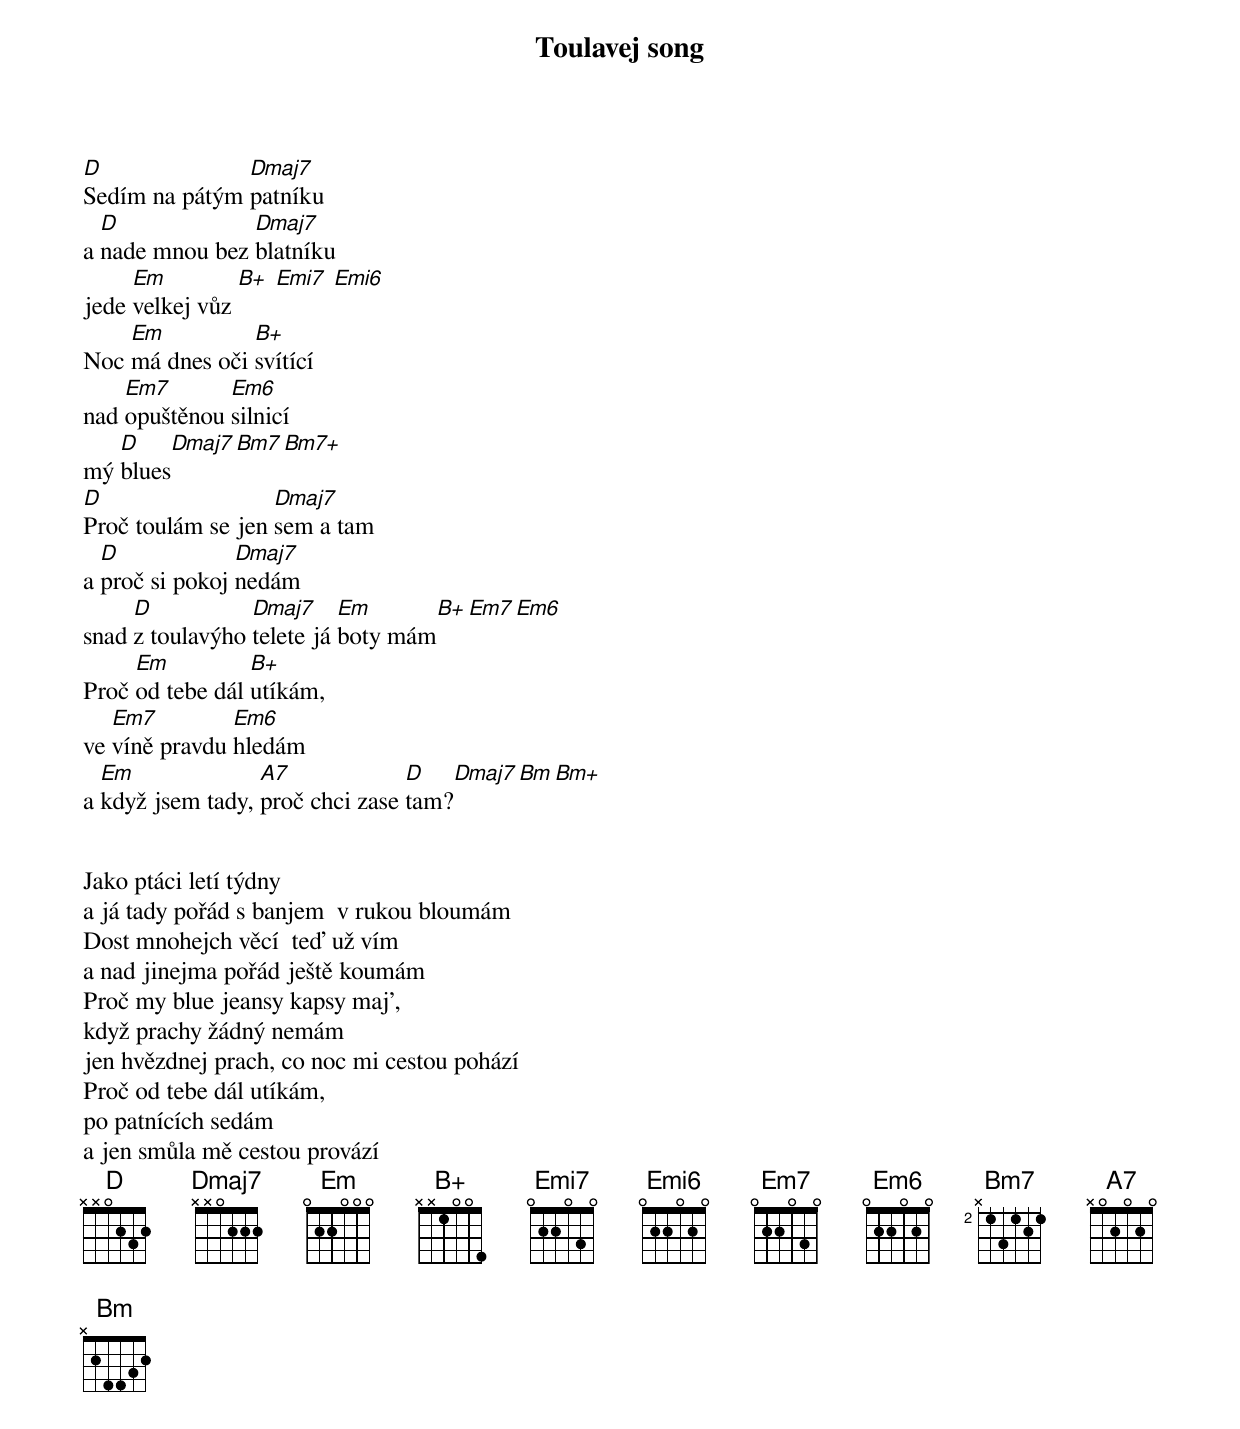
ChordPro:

{title: Toulavej song}


[D]Sedím na pátým [Dmaj7]patníku
a [D]nade mnou bez [Dmaj7]blatníku
jede [Em]velkej vůz [B+] [Emi7] [Emi6]
Noc [Em]má dnes oči [B+]svítící
nad [Em7]opuštěnou [Em6]silnicí
mý [D]blues[Dmaj7][Bm7][Bm7+]
[D]Proč toulám se jen [Dmaj7]sem a tam
a [D]proč si pokoj [Dmaj7]nedám
snad [D]z toulavýho [Dmaj7]telete já [Em]boty mám[B+][Em7][Em6]
Proč [Em]od tebe dál [B+]utíkám,
ve [Em7]víně pravdu [Em6]hledám
a [Em]když jsem tady, [A7]proč chci zase [D]tam?[Dmaj7][Bm][Bm+]


Jako ptáci letí týdny
a já tady pořád s banjem  v rukou bloumám
Dost mnohejch věcí  teď už vím
a nad jinejma pořád ještě koumám
Proč my blue jeansy kapsy maj',
když prachy žádný nemám
jen hvězdnej prach, co noc mi cestou pohází
Proč od tebe dál utíkám,
po patnících sedám
a jen smůla mě cestou provází
